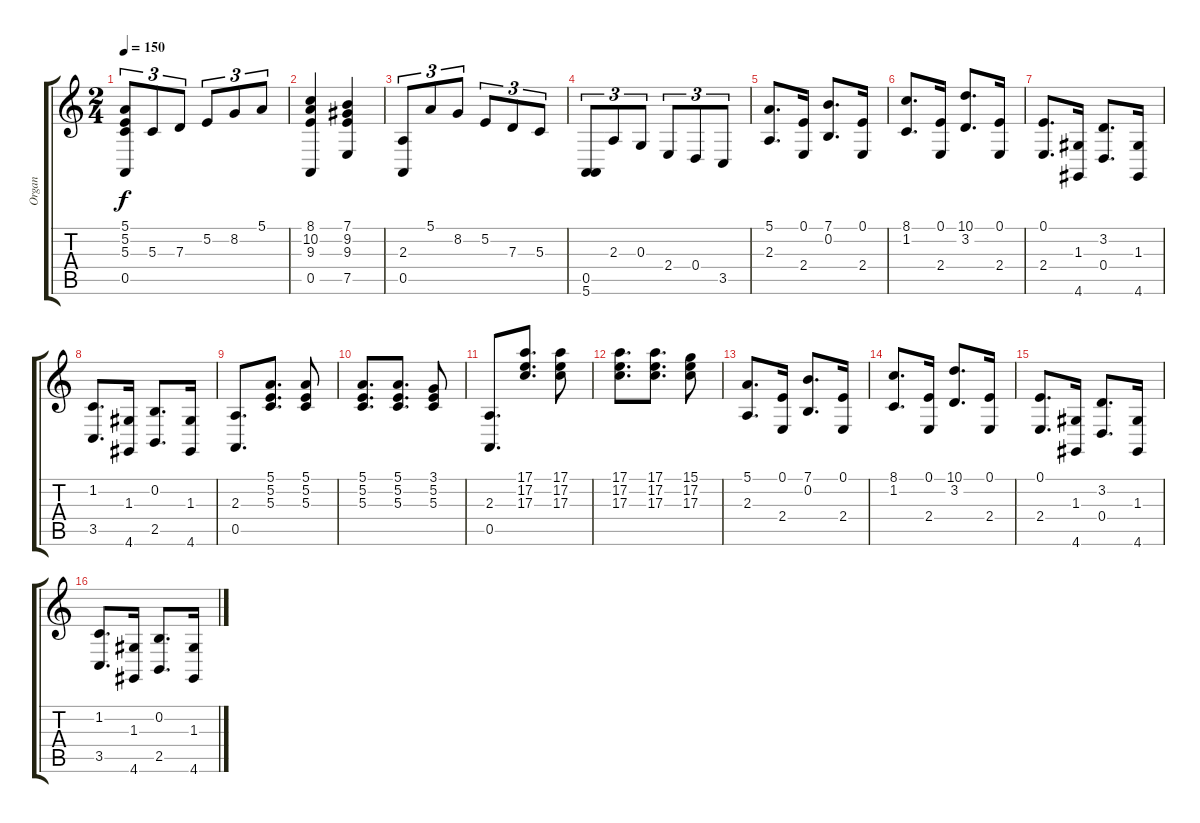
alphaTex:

\track ("Organ" "Organ") {instrument synthbrass1}
\staff {score tabs}
\tuning (E4 B3 G3 D3 A2 E2) {hide}
\ts (2 4)
\tempo 150
\clef g2
\ks aminor
(5.1 5.2 5.3 0.5).8{tu (3 2) dy f} 5.3.8{tu (3 2)} 7.3.8{tu (3 2)} 5.2.8{tu (3 2)} 8.2.8{tu (3 2)} 5.1.8{tu (3 2)} |
(8.1 10.2 9.3 0.5).4 (7.1 9.2 9.3 7.5).4 |
(2.3 0.5).8{tu (3 2)} 5.1.8{tu (3 2)} 8.2.8{tu (3 2)} 5.2.8{tu (3 2)} 7.3.8{tu (3 2)} 5.3.8{tu (3 2)} |
(0.5 5.6).8{tu (3 2)} 2.3.8{tu (3 2)} 0.3.8{tu (3 2)} 2.4.8{tu (3 2)} 0.4.8{tu (3 2)} 3.5.8{tu (3 2)} |
(5.1 2.3).8{d instrument synthbrass1} (0.1 2.4).16 (7.1 0.2).8{d} (0.1 2.4).16 |
(8.1 1.2).8{d} (0.1 2.4).16 (10.1 3.2).8{d} (0.1 2.4).16 |
(0.1 2.4).8{d} (1.3 4.6).16 (3.2 0.4).8{d} (1.3 4.6).16 |
(1.2 3.5).8{d} (1.3 4.6).16 (0.2 2.5).8{d} (1.3 4.6).16 |
(2.3 0.5).8{d} (5.1 5.2 5.3).8{d} (5.1 5.2 5.3).8 |
(5.1 5.2 5.3).8{d} (5.1 5.2 5.3).8{d} (3.1 5.2 5.3).8 |
(2.3 0.5).8{d} (17.1 17.2 17.3).8{d} (17.1 17.2 17.3).8 |
(17.1 17.2 17.3).8{d} (17.1 17.2 17.3).8{d} (15.1 17.2 17.3).8 |
(5.1 2.3).8{d} (0.1 2.4).16 (7.1 0.2).8{d} (0.1 2.4).16 |
(8.1 1.2).8{d} (0.1 2.4).16 (10.1 3.2).8{d} (0.1 2.4).16 |
(0.1 2.4).8{d} (1.3 4.6).16 (3.2 0.4).8{d} (1.3 4.6).16 |
(1.2 3.5).8{d} (1.3 4.6).16 (0.2 2.5).8{d} (1.3 4.6).16
